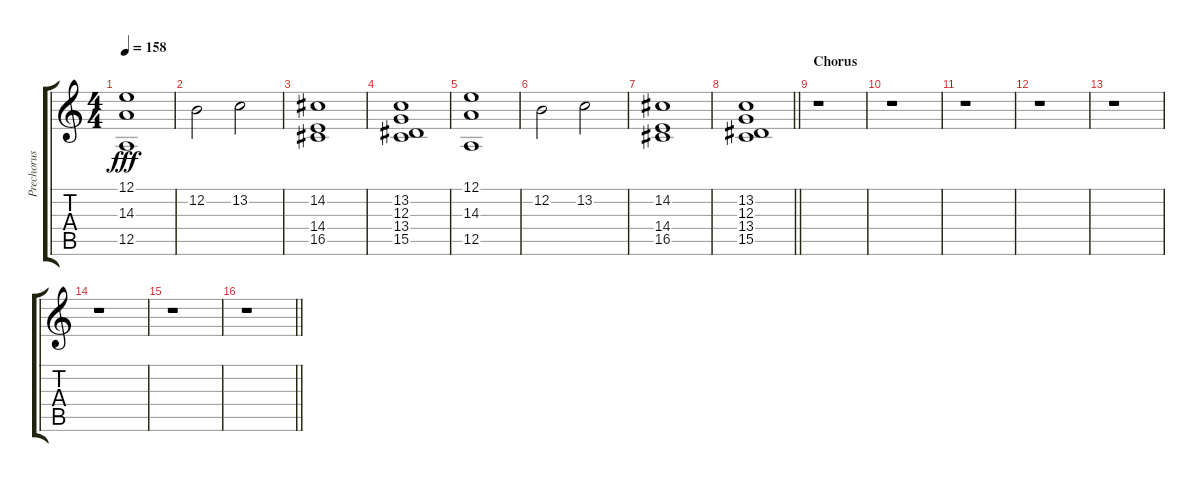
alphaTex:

\track ("Prechorus" "Prechorus") {instrument pad2warm}
\staff {score tabs}
\tuning (E4 B3 G3 D3 A2 E2) {hide}
\ts (4 4)
\tempo 158
\clef g2
\ks c
(12.1 14.3 12.5).1{dy fff} |
12.2.2 13.2.2 |
(14.2 14.4 16.5).1 |
(13.2 12.3 13.4 15.5).1 |
(12.1 14.3 12.5).1 |
12.2.2 13.2.2 |
(14.2 14.4 16.5).1 |
\barLineRight lightlight
(13.2 12.3 13.4 15.5).1 |
\section ("" "Chorus")
r.1 |
r.1 |
r.1 |
r.1 |
r.1 |
r.1 |
r.1 |
\barLineRight lightlight
r.1
